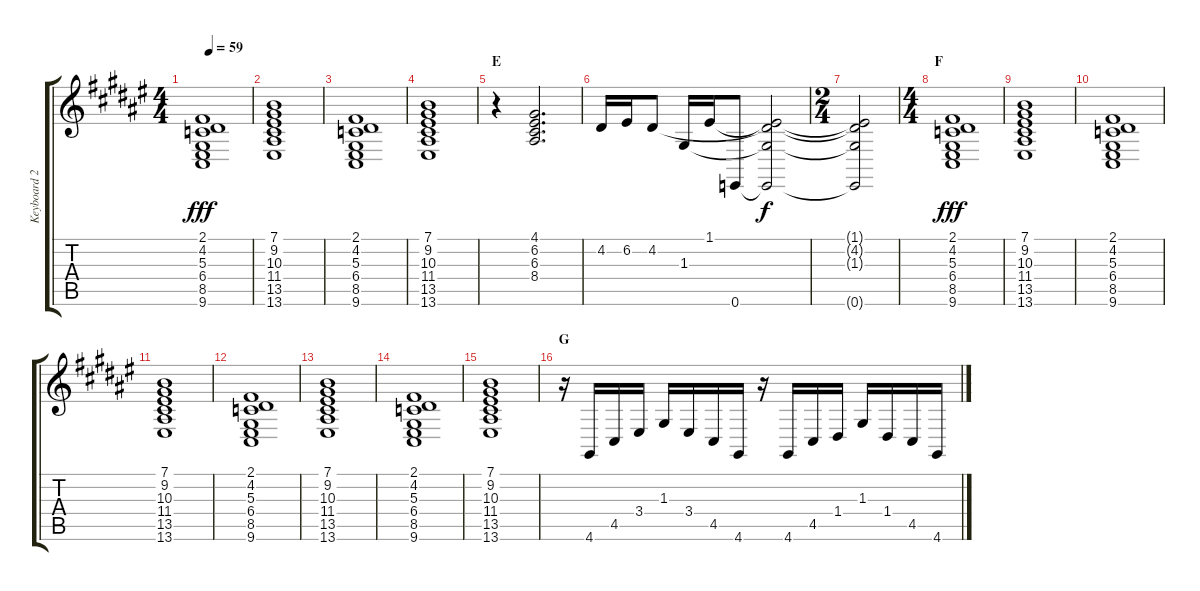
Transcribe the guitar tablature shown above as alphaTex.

\track ("Keyboard 2" "Keyboard 2") {instrument acousticgrandpiano}
\staff {score tabs}
\tuning (E4 B3 G3 D3 A2 E2) {hide}
\ts (4 4)
\tempo 59
\clef g2
\ks f#
(2.1 4.2 5.3 6.4 8.5 9.6).1{dy fff} |
(7.1 9.2 10.3 11.4 13.5 13.6).1 |
(2.1 4.2 5.3 6.4 8.5 9.6).1 |
(7.1 9.2 10.3 11.4 13.5 13.6).1 |
\section ("" "E")
r.4 (4.1 6.2 6.3 8.4).2{d} |
4.2.16 6.2.16 4.2.8 1.3.16 1.1.16 0.6.8 (1.1{t} 4.2{t} 1.3{t} 0.6{t}).2{dy f} |
\ts (2 4)
(1.1{t} 4.2{t} 1.3{t} 0.6{t}).2 |
\ts (4 4)
\section ("" "F")
(2.1 4.2 5.3 6.4 8.5 9.6).1{dy fff} |
(7.1 9.2 10.3 11.4 13.5 13.6).1 |
(2.1 4.2 5.3 6.4 8.5 9.6).1 |
(7.1 9.2 10.3 11.4 13.5 13.6).1 |
(2.1 4.2 5.3 6.4 8.5 9.6).1 |
(7.1 9.2 10.3 11.4 13.5 13.6).1 |
(2.1 4.2 5.3 6.4 8.5 9.6).1 |
(7.1 9.2 10.3 11.4 13.5 13.6).1 |
\section ("" "G")
r.16 4.6.16 4.5.16 3.4.16 1.3.16 3.4.16 4.5.16 4.6.16 r.16 4.6.16 4.5.16 1.4.16 1.3.16 1.4.16 4.5.16 4.6.16
